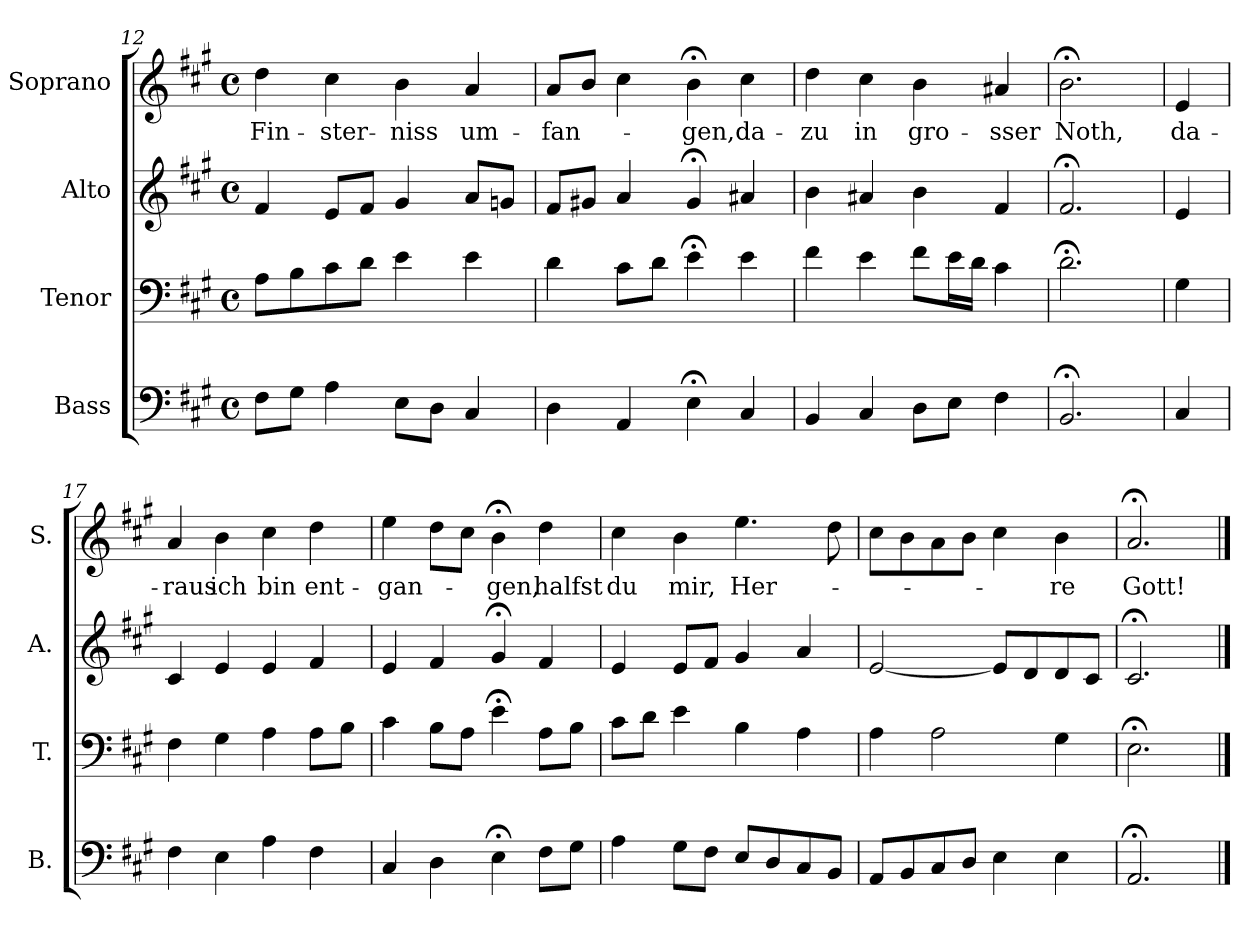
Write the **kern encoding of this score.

**kern	**kern	**kern	**kern	**text
*part4	*part3	*part2	*part1	*part1
*staff4	*staff3	*staff2	*staff1	*staff1
*I"Bass	*I"Tenor	*I"Alto	*I"Soprano	*
*I'B.	*I'T.	*I'A.	*I'S.	*
*clefF4	*clefF4	*clefG2	*clefG2	*
*k[f#c#g#]	*k[f#c#g#]	*k[f#c#g#]	*k[f#c#g#]	*
*A:	*A:	*A:	*A:	*
*M4/4	*M4/4	*M4/4	*M4/4	*
*met(c)	*met(c)	*met(c)	*met(c)	*
=12	=12	=12	=12	=12
!	!	!	!	!LO:LY:b
8F#\L	8A\L	4f#/	4dd\	Fin-
8G#\J	8B\	.	.	.
!	!	!	!	!LO:LY:b
4A\	8c#\	8e/L	4cc#\	-ster-
.	8d\J	8f#/J	.	.
!	!	!	!	!LO:LY:b
8E\L	4e\	4g#/	4b\	-niss
8D\J	.	.	.	.
!	!	!	!	!LO:LY:b
4C#/	4e\	8a/L	4a/	um-
.	.	8gn/J	.	.
=13	=13	=13	=13	=13
!	!	!	!	!LO:LY:b
4D\	4d\	8f#/L	8a/L	-fan-
.	.	8g#X/J	8b/J	.
4AA/	8c#\L	4a/	4cc#\	.
.	8d\J	.	.	.
!	!	!	!	!LO:LY:b
4E;<\	4e;<\	4g#;</	4b;<\	-gen,
!	!	!	!	!LO:LY:b
4C#/	4e\	4a#X/	4cc#\	da-
=14	=14	=14	=14	=14
!	!	!	!	!LO:LY:b
4BB/	4f#\	4b\	4dd\	-zu
!	!	!	!	!LO:LY:b
4C#/	4e\	4a#X/	4cc#\	in
!	!	!	!	!LO:LY:b
8D\L	8f#\L	4b\	4b\	gro-
8E\J	16e\L	.	.	.
.	16d\JJ	.	.	.
!	!	!	!	!LO:LY:b
4F#\	4c#\	4f#/	4a#X/	-sser
=15	=15	=15	=15	=15
!	!	!	!	!LO:LY:b
2.BB;</	2.d;<\	2.f#;</	2.b;<\	Noth,
!!LO:LB:g=z
=16	=16	=16	=16	=16
!	!	!	!	!LO:LY:b
4C#/	4G#\	4e/	4e/	da-
=17	=17	=17	=17	=17
!	!	!	!	!LO:LY:b
4F#\	4F#\	4c#/	4a/	-raus
!	!	!	!	!LO:LY:b
4E\	4G#\	4e/	4b\	ich
!	!	!	!	!LO:LY:b
4A\	4A\	4e/	4cc#\	bin
!	!	!	!	!LO:LY:b
4F#\	8A\L	4f#/	4dd\	ent-
.	8B\J	.	.	.
=18	=18	=18	=18	=18
!	!	!	!	!LO:LY:b
4C#/	4c#\	4e/	4ee\	-gan-
4D\	8B\L	4f#/	8dd\L	.
.	8A\J	.	8cc#\J	.
!	!	!	!	!LO:LY:b
4E;<\	4e;<\	4g#;</	4b;<\	-gen,
!	!	!	!	!LO:LY:b
8F#\L	8A\L	4f#/	4dd\	halfst
8G#\J	8B\J	.	.	.
=19	=19	=19	=19	=19
!	!	!	!	!LO:LY:b
4A\	8c#\L	4e/	4cc#\	du
.	8d\J	.	.	.
!	!	!	!	!LO:LY:b
8G#\L	4e\	8e/L	4b\	mir,
8F#\J	.	8f#/J	.	.
!	!	!	!	!LO:LY:b
8E/L	4B\	4g#/	4.ee\	Her-
8D/	.	.	.	.
8C#/	4A\	4a/	.	.
8BB/J	.	.	8dd\	.
=20	=20	=20	=20	=20
8AA/L	4A\	[2e/	8cc#\L	.
8BB/	.	.	8b\	.
8C#/	2A\	.	8a\	.
8D/J	.	.	8b\J	.
4E\	.	8e/L]	4cc#\	.
.	.	8d/	.	.
!	!	!	!	!LO:LY:b
4E\	4G#\	8d/	4b\	-re
.	.	8c#/J	.	.
=21	=21	=21	=21	=21
!	!	!	!	!LO:LY:b
2.AA;</	2.E;<\	2.c#;</	2.a;</	Gott!
==	==	==	==	==
*-	*-	*-	*-	*-
